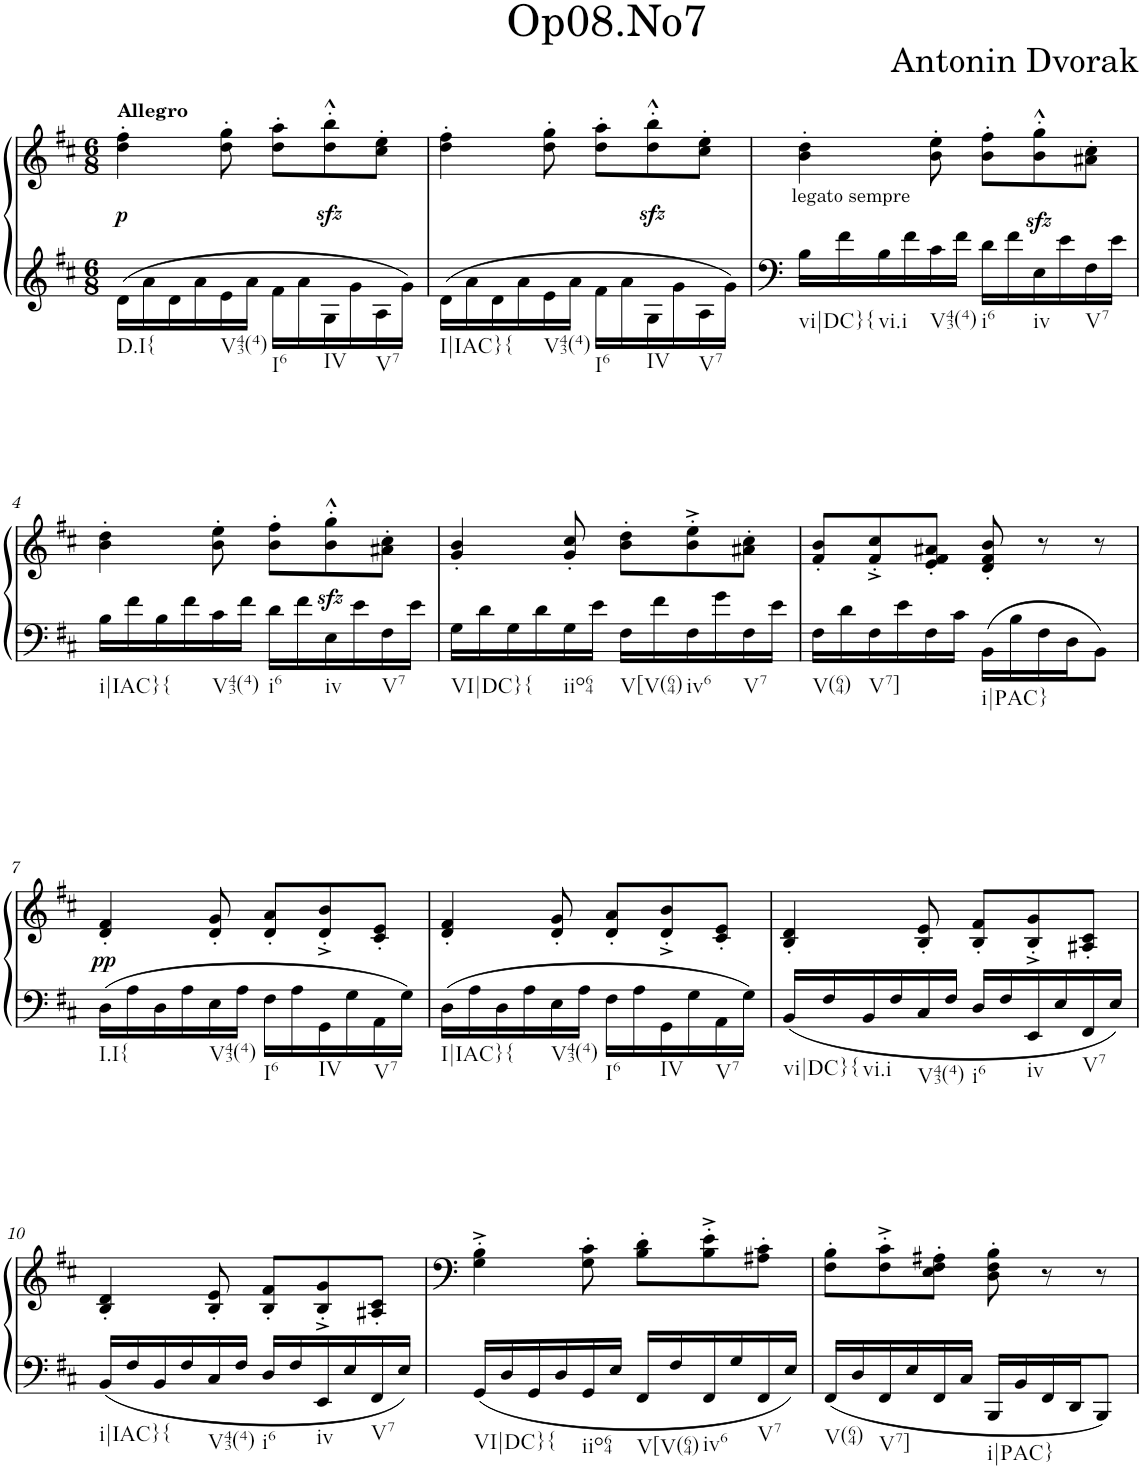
**kern	**kern	**dynam
*part1	*part1	*part1
*staff2	*staff1	*staff1/2
*I"Piano	*	*
*I'Pno.	*	*
*clefG2	*clefG2	*
*k[f#c#]	*k[f#c#]	*
*M6/8	*M6/8	*
=1	=1	=1
!	!LO:TX:a:B:t=Allegro	!
!LO:TX:b:t=D.I{	!	!
!	!	!LO:DY:b
16d\LL	4dd\' 4ff#\'	p
16a\	.	.
16d\	.	.
16a\	.	.
!LO:TX:b:t=V43(4)	!	!
16e\	8dd\' 8gg\'	.
16a\JJ	.	.
!LO:TX:b:t=I6	!	!
16f#\LL	8dd\' 8aa\'L	.
16a\	.	.
!LO:TX:b:t=IV	!	!
16G\	8dd\zz<'^^ 8bb\zz<'^^	.
16g\	.	.
!LO:TX:b:t=V7	!	!
16A\	8cc#\' 8ee\'J	.
16g\JJ	.	.
=2	=2	=2
!LO:TX:b:t=I|IAC}{	!	!
16d\LL	4dd\' 4ff#\'	.
16a\	.	.
16d\	.	.
16a\	.	.
!LO:TX:b:t=V43(4)	!	!
16e\	8dd\' 8gg\'	.
16a\JJ	.	.
!LO:TX:b:t=I6	!	!
16f#\LL	8dd\' 8aa\'L	.
16a\	.	.
!LO:TX:b:t=IV	!	!
16G\	8dd\zz<'^^ 8bb\zz<'^^	.
16g\	.	.
!LO:TX:b:t=V7	!	!
16A\	8cc#\' 8ee\'J	.
16g\JJ	.	.
=3	=3	=3
!LO:TX:a:t=legato sempre	!	!
!LO:TX:b:t=vi|DC}{	!	!
16B\LL	4b\' 4dd\'	.
16f#\	.	.
!LO:TX:b:t=vi.i	!	!
16B\	.	.
16f#\	.	.
!LO:TX:b:t=V43(4)	!	!
16c#\	8b\' 8ee\'	.
16f#\JJ	.	.
!LO:TX:b:t=i6	!	!
16d\LL	8b\' 8ff#\'L	.
16f#\	.	.
!LO:TX:b:t=iv	!	!
16E\	8b\zz<'^^ 8gg\zz<'^^	.
16e\	.	.
!LO:TX:b:t=V7	!	!
16F#\	8a#X\' 8cc#\'J	.
16e\JJ	.	.
!!LO:LB:g=z
=4	=4	=4
!LO:TX:b:t=i|IAC}{	!	!
16B\LL	4b\' 4dd\'	.
16f#\	.	.
16B\	.	.
16f#\	.	.
!LO:TX:b:t=V43(4)	!	!
16c#\	8b\' 8ee\'	.
16f#\JJ	.	.
!LO:TX:b:t=i6	!	!
16d\LL	8b\' 8ff#\'L	.
16f#\	.	.
!LO:TX:b:t=iv	!	!
16E\	8b\zz<'^^ 8gg\zz<'^^	.
16e\	.	.
!LO:TX:b:t=V7	!	!
16F#\	8a#X\' 8cc#\'J	.
16e\JJ	.	.
=5	=5	=5
!LO:TX:b:t=VI|DC}{	!	!
16G\LL	4g/' 4b/'	.
16d\	.	.
16G\	.	.
16d\	.	.
!LO:TX:b:t=iio64	!	!
16G\	8g/' 8cc#/'	.
16e\JJ	.	.
!LO:TX:b:t=V[V(64)	!	!
16F#\LL	8b\' 8dd\'L	.
16f#\	.	.
!LO:TX:b:t=iv6	!	!
16F#\	8b\'^ 8ee\'^	.
16g\	.	.
!LO:TX:b:t=V7	!	!
16F#\	8a#X\' 8cc#\'J	.
16e\JJ	.	.
=6	=6	=6
!LO:TX:b:t=V(64)	!	!
16F#\LL	8f#/' 8b/'L	.
16d\	.	.
!LO:TX:b:t=V7]	!	!
16F#\	8f#/'^ 8cc#/'^	.
16e\	.	.
16F#\	8e/' 8f#/' 8a#X/'J	.
16c#\JJ	.	.
!LO:TX:b:t=i|PAC}	!	!
16BB\LL	8d/' 8f#/' 8b/'	.
16B\	.	.
16F#\	8r	.
16D\J	.	.
8BB\J	8r	.
!!LO:LB:g=z
=7	=7	=7
!LO:TX:b:t=I.I{	!	!
!	!	!LO:DY:b
16D\LL	4d/' 4f#/'	pp
16A\	.	.
16D\	.	.
16A\	.	.
!LO:TX:b:t=V43(4)	!	!
16E\	8d/' 8g/'	.
16A\JJ	.	.
!LO:TX:b:t=I6	!	!
16F#\LL	8d/' 8a/'L	.
16A\	.	.
!LO:TX:b:t=IV	!	!
16GG\	8d/'^ 8b/'^	.
16G\	.	.
!LO:TX:b:t=V7	!	!
16AA\	8c#/' 8e/'J	.
16G\JJ	.	.
=8	=8	=8
!LO:TX:b:t=I|IAC}{	!	!
16D\LL	4d/' 4f#/'	.
16A\	.	.
16D\	.	.
16A\	.	.
!LO:TX:b:t=V43(4)	!	!
16E\	8d/' 8g/'	.
16A\JJ	.	.
!LO:TX:b:t=I6	!	!
16F#\LL	8d/' 8a/'L	.
16A\	.	.
!LO:TX:b:t=IV	!	!
16GG\	8d/'^ 8b/'^	.
16G\	.	.
!LO:TX:b:t=V7	!	!
16AA\	8c#/' 8e/'J	.
16G\JJ	.	.
=9	=9	=9
!LO:TX:b:t=vi|DC}{	!	!
16BB/LL	4B/' 4d/'	.
16F#/	.	.
!LO:TX:b:t=vi.i	!	!
16BB/	.	.
16F#/	.	.
!LO:TX:b:t=V43(4)	!	!
16C#/	8B/' 8e/'	.
16F#/JJ	.	.
!LO:TX:b:t=i6	!	!
16D/LL	8B/' 8f#/'L	.
16F#/	.	.
!LO:TX:b:t=iv	!	!
16EE/	8B/'^ 8g/'^	.
16E/	.	.
!LO:TX:b:t=V7	!	!
16FF#/	8A#X/' 8c#/'J	.
16E/JJ	.	.
!!LO:LB:g=z
=10	=10	=10
!LO:TX:b:t=i|IAC}{	!	!
16BB/LL	4B/' 4d/'	.
16F#/	.	.
16BB/	.	.
16F#/	.	.
!LO:TX:b:t=V43(4)	!	!
16C#/	8B/' 8e/'	.
16F#/JJ	.	.
!LO:TX:b:t=i6	!	!
16D/LL	8B/' 8f#/'L	.
16F#/	.	.
!LO:TX:b:t=iv	!	!
16EE/	8B/'^ 8g/'^	.
16E/	.	.
!LO:TX:b:t=V7	!	!
16FF#/	8A#X/' 8c#/'J	.
16E/JJ	.	.
=11	=11	=11
!LO:TX:b:t=VI|DC}{	!	!
16GG/LL	4G\'^ 4B\'^	.
16D/	.	.
16GG/	.	.
16D/	.	.
!LO:TX:b:t=iio64	!	!
16GG/	8G\' 8c#\'	.
16E/JJ	.	.
!LO:TX:b:t=V[V(64)	!	!
16FF#/LL	8B\' 8d\'L	.
16F#/	.	.
!LO:TX:b:t=iv6	!	!
16FF#/	8B\'^ 8e\'^	.
16G/	.	.
!LO:TX:b:t=V7	!	!
16FF#/	8A#X\' 8c#\'J	.
16E/JJ	.	.
=12	=12	=12
!LO:TX:b:t=V(64)	!	!
16FF#/LL	8F#\' 8B\'L	.
16D/	.	.
!LO:TX:b:t=V7]	!	!
16FF#/	8F#\'^ 8c#\'^	.
16E/	.	.
16FF#/	8E\' 8F#\' 8A#X\'J	.
16C#/JJ	.	.
!LO:TX:b:t=i|PAC}	!	!
16BBB/LL	8D\' 8F#\' 8B\'	.
16BB/	.	.
16FF#/	8r	.
16DD/J	.	.
8BBB/J	8r	.
=	=	=
*-	*-	*-
